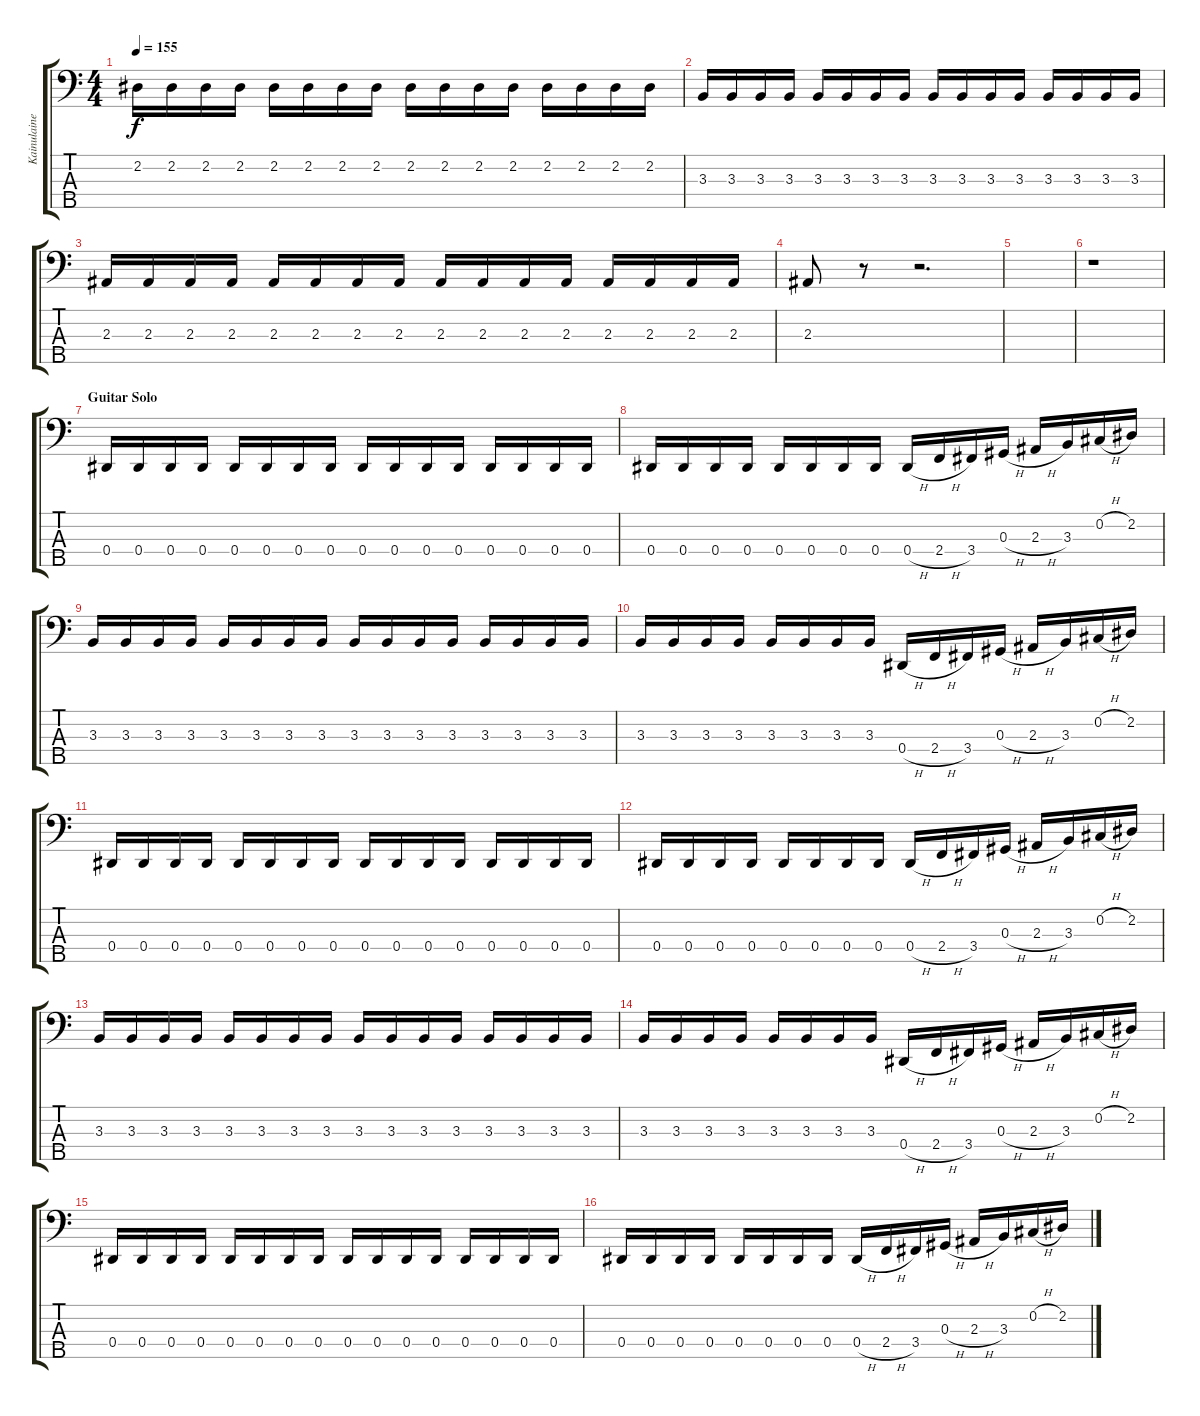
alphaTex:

\track ("Kainulainen - Bass" "Kainulaine") {instrument electricbassfinger}
\staff {score tabs}
\tuning (Gb2 Db2 Ab1 Eb1 Bb0) {hide}
\ts (4 4)
\tempo 155
\clef f4
\ks c
2.2.16{dy f} 2.2.16 2.2.16 2.2.16 2.2.16 2.2.16 2.2.16 2.2.16 2.2.16 2.2.16 2.2.16 2.2.16 2.2.16 2.2.16 2.2.16 2.2.16 |
3.3.16 3.3.16 3.3.16 3.3.16 3.3.16 3.3.16 3.3.16 3.3.16 3.3.16 3.3.16 3.3.16 3.3.16 3.3.16 3.3.16 3.3.16 3.3.16 |
2.3.16 2.3.16 2.3.16 2.3.16 2.3.16 2.3.16 2.3.16 2.3.16 2.3.16 2.3.16 2.3.16 2.3.16 2.3.16 2.3.16 2.3.16 2.3.16 |
2.3.8 r.8 r.2{d} |
|
r.1 |
\section ("" "Guitar Solo")
0.4.16 0.4.16 0.4.16 0.4.16 0.4.16 0.4.16 0.4.16 0.4.16 0.4.16 0.4.16 0.4.16 0.4.16 0.4.16 0.4.16 0.4.16 0.4.16 |
0.4.16 0.4.16 0.4.16 0.4.16 0.4.16 0.4.16 0.4.16 0.4.16 0.4{h}.16 2.4{h}.16 3.4.16 0.3{h}.16 2.3{h}.16 3.3.16 0.2{h}.16 2.2.16 |
3.3.16 3.3.16 3.3.16 3.3.16 3.3.16 3.3.16 3.3.16 3.3.16 3.3.16 3.3.16 3.3.16 3.3.16 3.3.16 3.3.16 3.3.16 3.3.16 |
3.3.16 3.3.16 3.3.16 3.3.16 3.3.16 3.3.16 3.3.16 3.3.16 0.4{h}.16 2.4{h}.16 3.4.16 0.3{h}.16 2.3{h}.16 3.3.16 0.2{h}.16 2.2.16 |
0.4.16 0.4.16 0.4.16 0.4.16 0.4.16 0.4.16 0.4.16 0.4.16 0.4.16 0.4.16 0.4.16 0.4.16 0.4.16 0.4.16 0.4.16 0.4.16 |
0.4.16 0.4.16 0.4.16 0.4.16 0.4.16 0.4.16 0.4.16 0.4.16 0.4{h}.16 2.4{h}.16 3.4.16 0.3{h}.16 2.3{h}.16 3.3.16 0.2{h}.16 2.2.16 |
3.3.16 3.3.16 3.3.16 3.3.16 3.3.16 3.3.16 3.3.16 3.3.16 3.3.16 3.3.16 3.3.16 3.3.16 3.3.16 3.3.16 3.3.16 3.3.16 |
3.3.16 3.3.16 3.3.16 3.3.16 3.3.16 3.3.16 3.3.16 3.3.16 0.4{h}.16 2.4{h}.16 3.4.16 0.3{h}.16 2.3{h}.16 3.3.16 0.2{h}.16 2.2.16 |
0.4.16 0.4.16 0.4.16 0.4.16 0.4.16 0.4.16 0.4.16 0.4.16 0.4.16 0.4.16 0.4.16 0.4.16 0.4.16 0.4.16 0.4.16 0.4.16 |
0.4.16 0.4.16 0.4.16 0.4.16 0.4.16 0.4.16 0.4.16 0.4.16 0.4{h}.16 2.4{h}.16 3.4.16 0.3{h}.16 2.3{h}.16 3.3.16 0.2{h}.16 2.2.16
